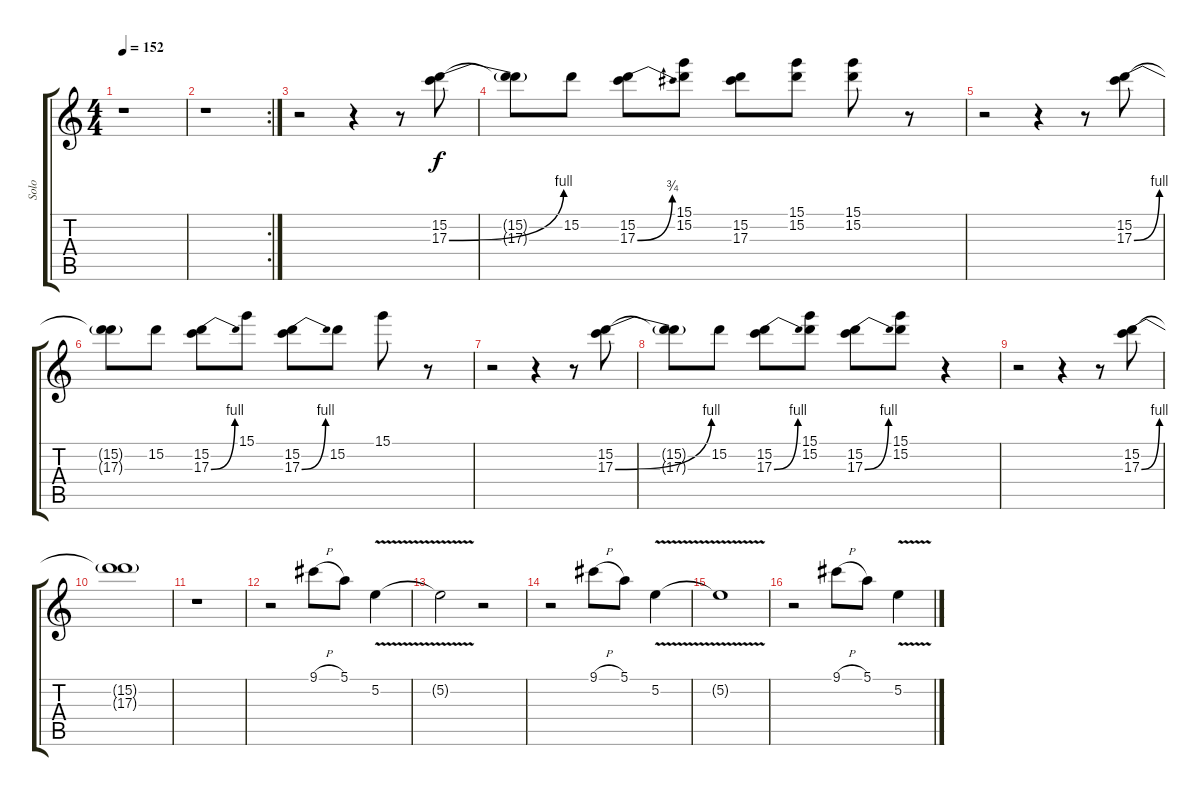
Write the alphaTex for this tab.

\track ("Solo" "Solo") {instrument overdrivenguitar}
\staff {score tabs}
\tuning (E4 B3 G3 D3 A2 E2) {hide}
\ts (4 4)
\tempo 152
\clef g2
\ks c
r.1{dy f} |
\rc 2
r.1 |
r.2 r.4 r.8 (15.2 17.3{be (bend 0 0 60 4)}).8 |
(15.2{t} 17.3{t}).8 15.2.8 (15.2 17.3{be (bend 0 0 60 3)}).8 (15.1 15.2).8 (15.2 17.3).8 (15.1 15.2).8 (15.1 15.2).8 r.8 |
r.2 r.4 r.8 (15.2 17.3{be (bend 0 0 60 4)}).8 |
(15.2{t} 17.3{t}).8 15.2.8 (15.2 17.3{be (bend 0 0 60 4)}).8 15.1.8 (15.2 17.3{be (bend 0 0 60 4)}).8 15.2.8 15.1.8 r.8 |
r.2 r.4 r.8 (15.2 17.3{be (bend 0 0 60 4)}).8 |
(15.2{t} 17.3{t}).8 15.2.8 (15.2 17.3{be (bend 0 0 60 4)}).8 (15.1 15.2).8 (15.2 17.3{be (bend 0 0 60 4)}).8 (15.1 15.2).8 r.4 |
r.2 r.4 r.8 (15.2 17.3{be (bend 0 0 60 4)}).8 |
(15.2{t} 17.3{t}).1 |
r.1 |
r.2 9.1{h}.8 5.1.8 5.2{v}.4 |
5.2{v t}.2 r.2 |
r.2 9.1{h}.8 5.1.8 5.2{v}.4 |
5.2{v t}.1 |
r.2 9.1{h}.8 5.1.8 5.2{v}.4
